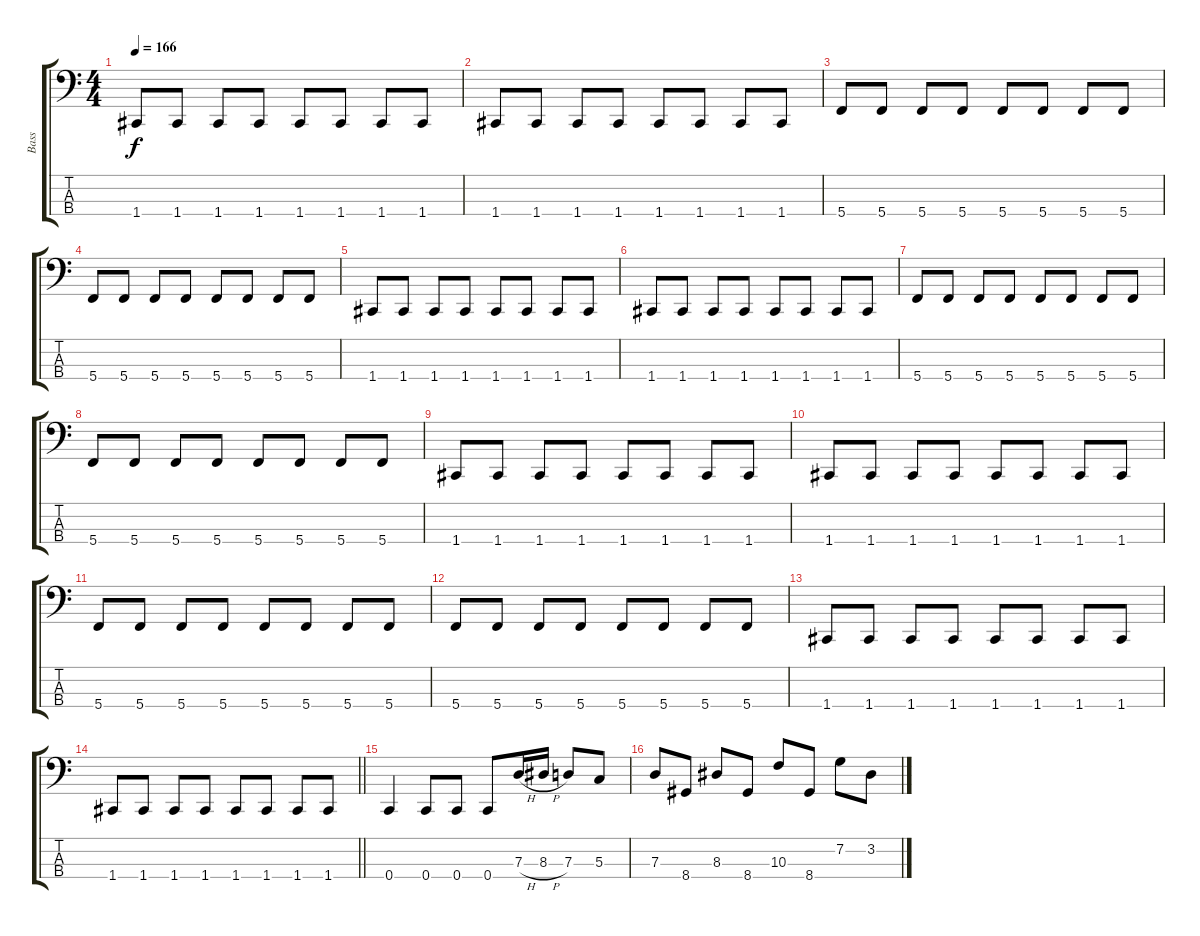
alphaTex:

\track ("Bass" "Bass") {instrument electricbasspick}
\staff {score tabs}
\tuning (F2 C2 G1 C1) {hide}
\ts (4 4)
\tempo 166
\clef f4
\ks c
1.4.8{dy f} 1.4.8 1.4.8 1.4.8 1.4.8 1.4.8 1.4.8 1.4.8 |
1.4.8 1.4.8 1.4.8 1.4.8 1.4.8 1.4.8 1.4.8 1.4.8 |
5.4.8 5.4.8 5.4.8 5.4.8 5.4.8 5.4.8 5.4.8 5.4.8 |
5.4.8 5.4.8 5.4.8 5.4.8 5.4.8 5.4.8 5.4.8 5.4.8 |
1.4.8 1.4.8 1.4.8 1.4.8 1.4.8 1.4.8 1.4.8 1.4.8 |
1.4.8 1.4.8 1.4.8 1.4.8 1.4.8 1.4.8 1.4.8 1.4.8 |
5.4.8 5.4.8 5.4.8 5.4.8 5.4.8 5.4.8 5.4.8 5.4.8 |
5.4.8 5.4.8 5.4.8 5.4.8 5.4.8 5.4.8 5.4.8 5.4.8 |
1.4.8 1.4.8 1.4.8 1.4.8 1.4.8 1.4.8 1.4.8 1.4.8 |
1.4.8 1.4.8 1.4.8 1.4.8 1.4.8 1.4.8 1.4.8 1.4.8 |
5.4.8 5.4.8 5.4.8 5.4.8 5.4.8 5.4.8 5.4.8 5.4.8 |
5.4.8 5.4.8 5.4.8 5.4.8 5.4.8 5.4.8 5.4.8 5.4.8 |
1.4.8 1.4.8 1.4.8 1.4.8 1.4.8 1.4.8 1.4.8 1.4.8 |
\barLineRight lightlight
1.4.8 1.4.8 1.4.8 1.4.8 1.4.8 1.4.8 1.4.8 1.4.8 |
0.4.4 0.4.8 0.4.8 0.4.8 7.3{h}.16 8.3{h}.16 7.3.8 5.3.8 |
7.3.8 8.4.8 8.3.8 8.4.8 10.3.8 8.4.8 7.2.8 3.2.8
